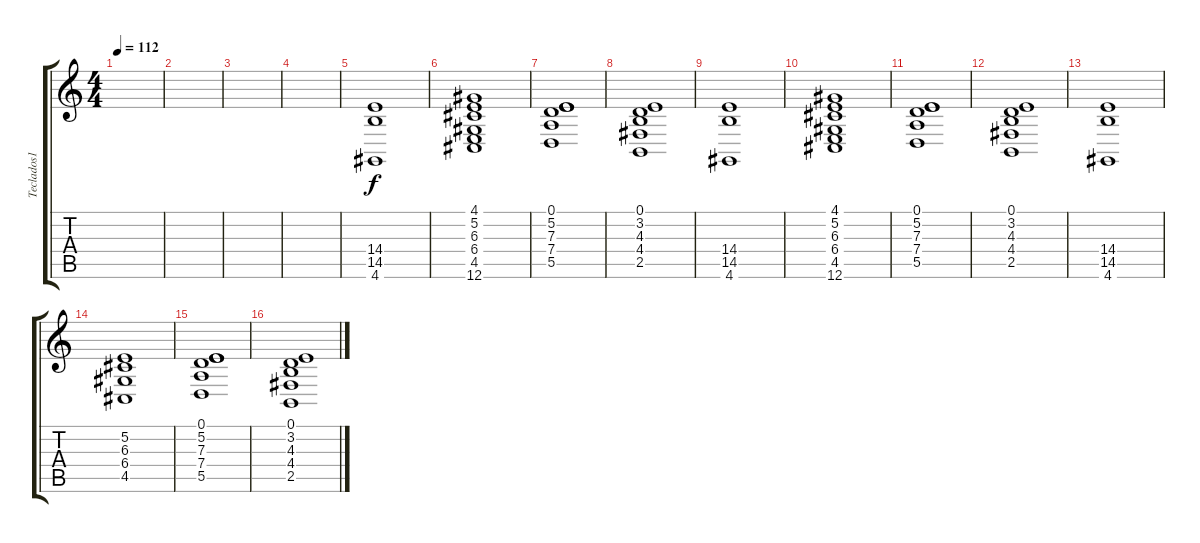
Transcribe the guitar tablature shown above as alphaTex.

\track ("Teclados1" "Teclados1") {instrument pad2warm}
\staff {score tabs}
\tuning (E4 B3 G3 D3 A2 E2) {hide}
\ts (4 4)
\tempo 112
\clef g2
\ks c
|
|
|
|
(14.4 14.5 4.6).1{dy f} |
(4.1 5.2 6.3 6.4 4.5 12.6).1 |
(0.1 5.2 7.3 7.4 5.5).1 |
(0.1 3.2 4.3 4.4 2.5).1 |
(14.4 14.5 4.6).1 |
(4.1 5.2 6.3 6.4 4.5 12.6).1 |
(0.1 5.2 7.3 7.4 5.5).1 |
(0.1 3.2 4.3 4.4 2.5).1 |
(14.4 14.5 4.6).1 |
(5.2 6.3 6.4 4.5).1 |
(0.1 5.2 7.3 7.4 5.5).1 |
(0.1 3.2 4.3 4.4 2.5).1
